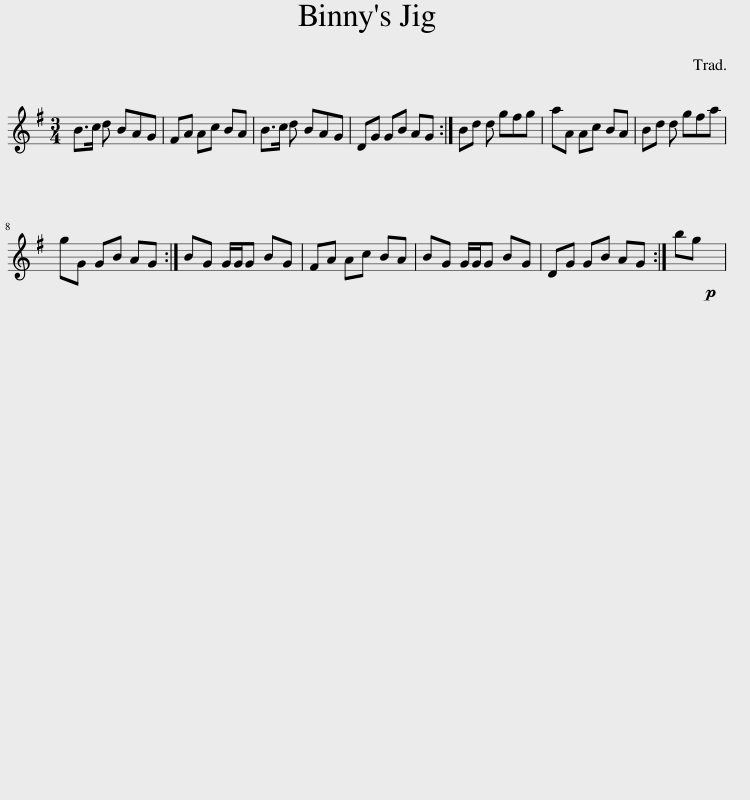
X:1
L:1/8
M:3/4
I:linebreak $
K:G
V:1 treble
V:1
 B>c d BAG | FA Ac BA | B>c d BAG | DG GB AG :| Bd d gfg | %5
 aA Ac BA | Bd d gfa |$ gG GB AG :| BG G/G/G BG | FA Ac BA | %10
 BG G/G/G BG | DG GB AG :| bg!p! | %13
